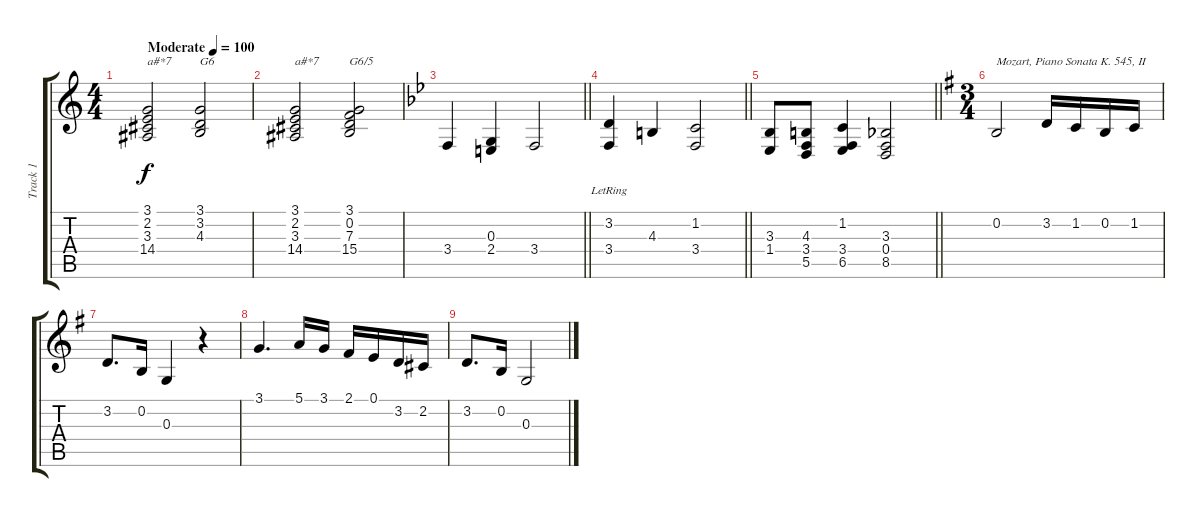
\track ("Track 1" "Track 1") {instrument acousticgrandpiano}
\staff {score tabs}
\tuning (E4 B3 G3 D3 A2 E2) {hide}
\ts (4 4)
\tempo (100 "Moderate")
\clef g2
\ks c
(3.1 2.2 3.3 14.4).2{txt "a#*7" dy f instrument acousticgrandpiano} (3.1 3.2 4.3).2{txt "G6"} |
(3.1 2.2 3.3 14.4).2{txt "a#*7"} (3.1 0.2 7.3 15.4).2{txt "G6/5"} |
\barLineRight lightlight
\ks bb
3.4.4 (0.3 2.4).4 3.4.2 |
\barLineRight lightlight
(3.2 3.4{lr}).4 4.3.4 (1.2 3.4).2 |
\barLineRight lightlight
(3.3 1.4).8 (4.3 3.4 5.5).8 (1.2 3.4 6.5).4 (3.3 0.4 8.5).2 |
\ts (3 4)
\ks g
0.2.2{txt "Mozart, Piano Sonata K. 545, II"} 3.2.16 1.2.16 0.2.16 1.2.16 |
3.2.8{d} 0.2.16 0.3.4 r.4 |
3.1.4{d} 5.1.16 3.1.16 2.1.16 0.1.16 3.2.16 2.2.16 |
3.2.8{d} 0.2.16 0.3.2
